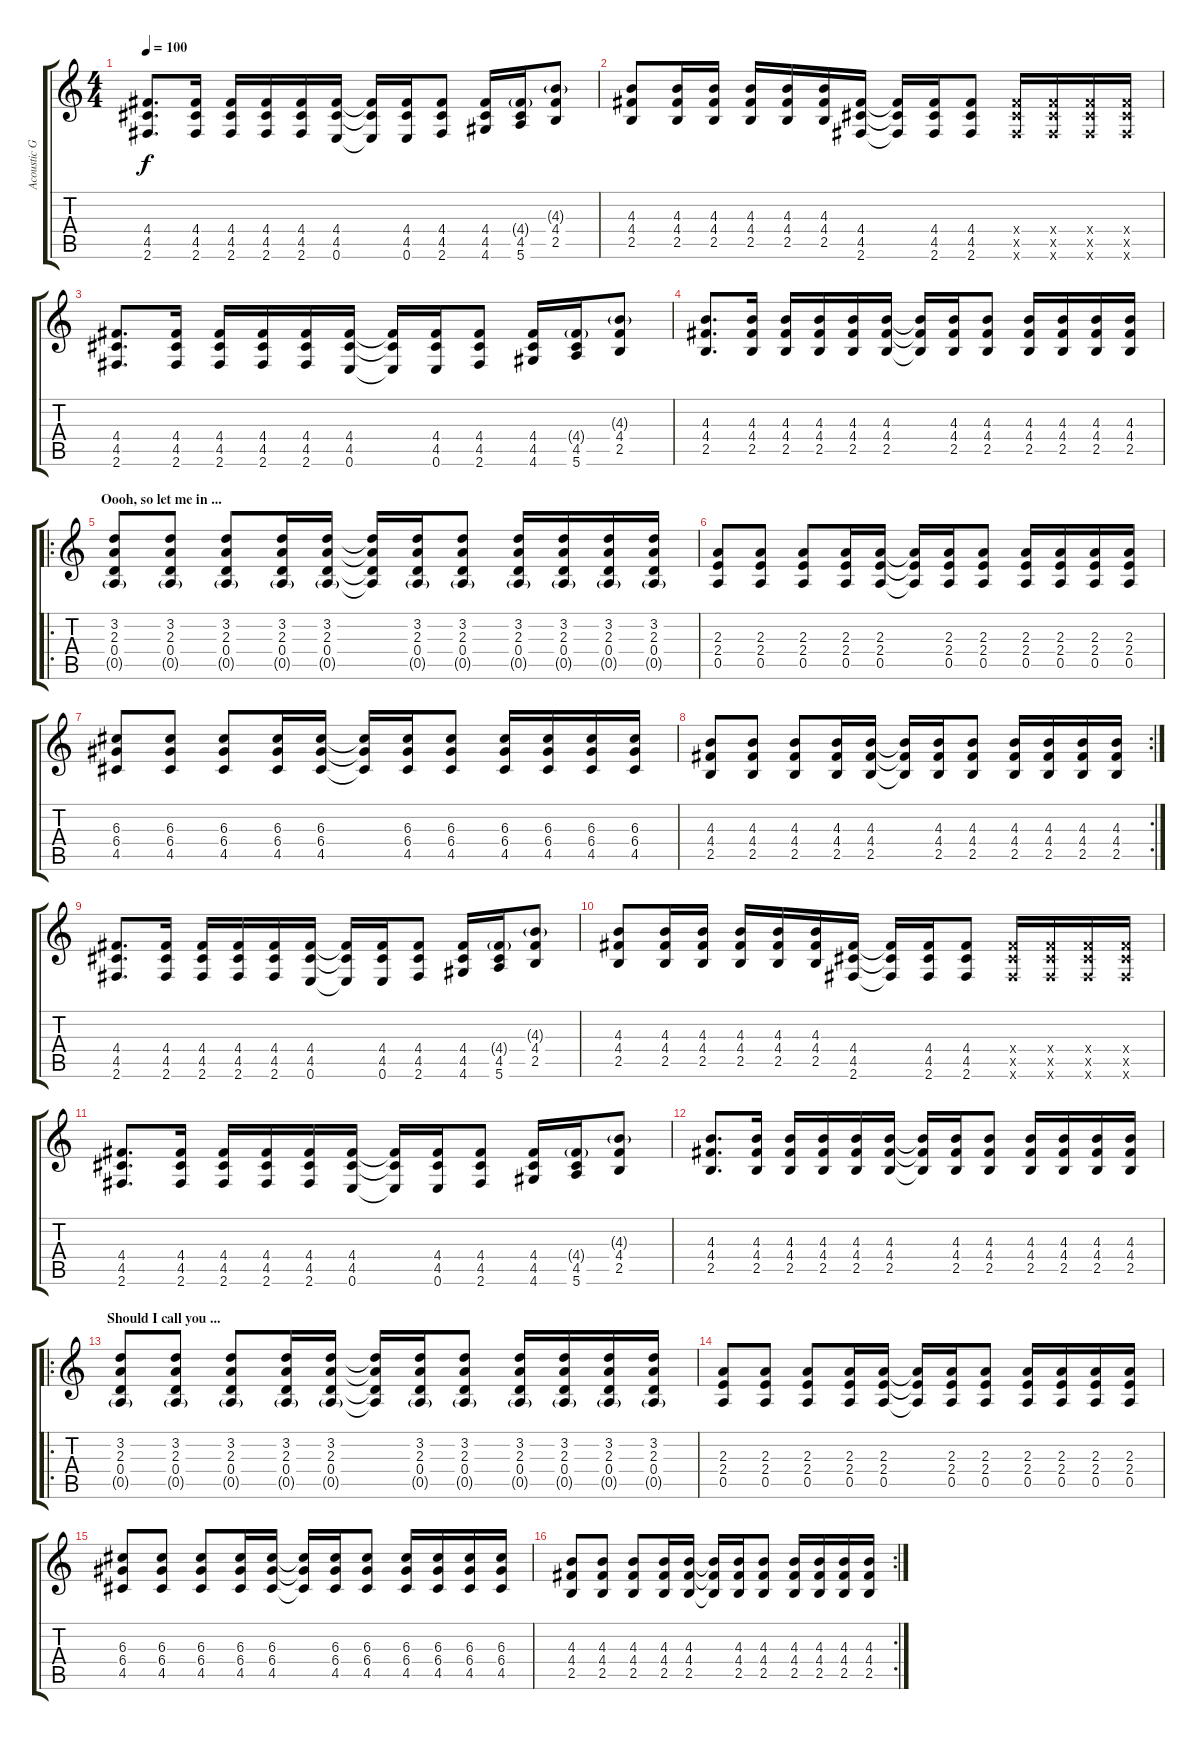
\track ("Acoustic Guitar Rythm" "Acoustic G") {instrument acousticguitarsteel}
\staff {score tabs}
\tuning (E4 B3 G3 D3 A2 E2) {hide}
\ts (4 4)
\tempo 100
\clef g2
\ks c
(4.4 4.5 2.6).8{d dy f} (4.4 4.5 2.6).16 (4.4 4.5 2.6).16 (4.4 4.5 2.6).16 (4.4 4.5 2.6).16 (4.4 4.5 0.6).16 (4.4{t} 4.5{t} 0.6{t}).16 (4.4 4.5 0.6).16 (4.4 4.5 2.6).8 (4.4 4.5 4.6).16 (4.4{g} 4.5 5.6).16 (4.3{g} 4.4 2.5).8 |
(4.3 4.4 2.5).8 (4.3 4.4 2.5).16 (4.3 4.4 2.5).16 (4.3 4.4 2.5).16 (4.3 4.4 2.5).16 (4.3 4.4 2.5).16 (4.4 4.5 2.6).16 (4.4{t} 4.5{t} 2.6{t}).16 (4.4 4.5 2.6).16 (4.4 4.5 2.6).8 (4.4{x} 4.5{x} 2.6{x}).16 (4.4{x} 4.5{x} 2.6{x}).16 (4.4{x} 4.5{x} 2.6{x}).16 (4.4{x} 4.5{x} 2.6{x}).16 |
(4.4 4.5 2.6).8{d} (4.4 4.5 2.6).16 (4.4 4.5 2.6).16 (4.4 4.5 2.6).16 (4.4 4.5 2.6).16 (4.4 4.5 0.6).16 (4.4{t} 4.5{t} 0.6{t}).16 (4.4 4.5 0.6).16 (4.4 4.5 2.6).8 (4.4 4.5 4.6).16 (4.4{g} 4.5 5.6).16 (4.3{g} 4.4 2.5).8 |
(4.3 4.4 2.5).8{d} (4.3 4.4 2.5).16 (4.3 4.4 2.5).16 (4.3 4.4 2.5).16 (4.3 4.4 2.5).16 (4.3 4.4 2.5).16 (4.3{t} 4.4{t} 2.5{t}).16 (4.3 4.4 2.5).16 (4.3 4.4 2.5).8 (4.3 4.4 2.5).16 (4.3 4.4 2.5).16 (4.3 4.4 2.5).16 (4.3 4.4 2.5).16 |
\ro
\section ("" "Oooh, so let me in ...")
(3.2 2.3 0.4 0.5{g}).8 (3.2 2.3 0.4 0.5{g}).8 (3.2 2.3 0.4 0.5{g}).8 (3.2 2.3 0.4 0.5{g}).16 (3.2 2.3 0.4 0.5{g}).16 (3.2{t} 2.3{t} 0.4{t} 0.5{t}).16 (3.2 2.3 0.4 0.5{g}).16 (3.2 2.3 0.4 0.5{g}).8 (3.2 2.3 0.4 0.5{g}).16 (3.2 2.3 0.4 0.5{g}).16 (3.2 2.3 0.4 0.5{g}).16 (3.2 2.3 0.4 0.5{g}).16 |
(2.3 2.4 0.5).8 (2.3 2.4 0.5).8 (2.3 2.4 0.5).8 (2.3 2.4 0.5).16 (2.3 2.4 0.5).16 (2.3{t} 2.4{t} 0.5{t}).16 (2.3 2.4 0.5).16 (2.3 2.4 0.5).8 (2.3 2.4 0.5).16 (2.3 2.4 0.5).16 (2.3 2.4 0.5).16 (2.3 2.4 0.5).16 |
(6.3 6.4 4.5).8 (6.3 6.4 4.5).8 (6.3 6.4 4.5).8 (6.3 6.4 4.5).16 (6.3 6.4 4.5).16 (6.3{t} 6.4{t} 4.5{t}).16 (6.3 6.4 4.5).16 (6.3 6.4 4.5).8 (6.3 6.4 4.5).16 (6.3 6.4 4.5).16 (6.3 6.4 4.5).16 (6.3 6.4 4.5).16 |
\rc 2
(4.3 4.4 2.5).8 (4.3 4.4 2.5).8 (4.3 4.4 2.5).8 (4.3 4.4 2.5).16 (4.3 4.4 2.5).16 (4.3{t} 4.4{t} 2.5{t}).16 (4.3 4.4 2.5).16 (4.3 4.4 2.5).8 (4.3 4.4 2.5).16 (4.3 4.4 2.5).16 (4.3 4.4 2.5).16 (4.3 4.4 2.5).16 |
(4.4 4.5 2.6).8{d} (4.4 4.5 2.6).16 (4.4 4.5 2.6).16 (4.4 4.5 2.6).16 (4.4 4.5 2.6).16 (4.4 4.5 0.6).16 (4.4{t} 4.5{t} 0.6{t}).16 (4.4 4.5 0.6).16 (4.4 4.5 2.6).8 (4.4 4.5 4.6).16 (4.4{g} 4.5 5.6).16 (4.3{g} 4.4 2.5).8 |
(4.3 4.4 2.5).8 (4.3 4.4 2.5).16 (4.3 4.4 2.5).16 (4.3 4.4 2.5).16 (4.3 4.4 2.5).16 (4.3 4.4 2.5).16 (4.4 4.5 2.6).16 (4.4{t} 4.5{t} 2.6{t}).16 (4.4 4.5 2.6).16 (4.4 4.5 2.6).8 (4.4{x} 4.5{x} 2.6{x}).16 (4.4{x} 4.5{x} 2.6{x}).16 (4.4{x} 4.5{x} 2.6{x}).16 (4.4{x} 4.5{x} 2.6{x}).16 |
(4.4 4.5 2.6).8{d} (4.4 4.5 2.6).16 (4.4 4.5 2.6).16 (4.4 4.5 2.6).16 (4.4 4.5 2.6).16 (4.4 4.5 0.6).16 (4.4{t} 4.5{t} 0.6{t}).16 (4.4 4.5 0.6).16 (4.4 4.5 2.6).8 (4.4 4.5 4.6).16 (4.4{g} 4.5 5.6).16 (4.3{g} 4.4 2.5).8 |
(4.3 4.4 2.5).8{d} (4.3 4.4 2.5).16 (4.3 4.4 2.5).16 (4.3 4.4 2.5).16 (4.3 4.4 2.5).16 (4.3 4.4 2.5).16 (4.3{t} 4.4{t} 2.5{t}).16 (4.3 4.4 2.5).16 (4.3 4.4 2.5).8 (4.3 4.4 2.5).16 (4.3 4.4 2.5).16 (4.3 4.4 2.5).16 (4.3 4.4 2.5).16 |
\ro
\section ("" "Should I call you ...")
(3.2 2.3 0.4 0.5{g}).8 (3.2 2.3 0.4 0.5{g}).8 (3.2 2.3 0.4 0.5{g}).8 (3.2 2.3 0.4 0.5{g}).16 (3.2 2.3 0.4 0.5{g}).16 (3.2{t} 2.3{t} 0.4{t} 0.5{t}).16 (3.2 2.3 0.4 0.5{g}).16 (3.2 2.3 0.4 0.5{g}).8 (3.2 2.3 0.4 0.5{g}).16 (3.2 2.3 0.4 0.5{g}).16 (3.2 2.3 0.4 0.5{g}).16 (3.2 2.3 0.4 0.5{g}).16 |
(2.3 2.4 0.5).8 (2.3 2.4 0.5).8 (2.3 2.4 0.5).8 (2.3 2.4 0.5).16 (2.3 2.4 0.5).16 (2.3{t} 2.4{t} 0.5{t}).16 (2.3 2.4 0.5).16 (2.3 2.4 0.5).8 (2.3 2.4 0.5).16 (2.3 2.4 0.5).16 (2.3 2.4 0.5).16 (2.3 2.4 0.5).16 |
(6.3 6.4 4.5).8 (6.3 6.4 4.5).8 (6.3 6.4 4.5).8 (6.3 6.4 4.5).16 (6.3 6.4 4.5).16 (6.3{t} 6.4{t} 4.5{t}).16 (6.3 6.4 4.5).16 (6.3 6.4 4.5).8 (6.3 6.4 4.5).16 (6.3 6.4 4.5).16 (6.3 6.4 4.5).16 (6.3 6.4 4.5).16 |
\rc 2
(4.3 4.4 2.5).8 (4.3 4.4 2.5).8 (4.3 4.4 2.5).8 (4.3 4.4 2.5).16 (4.3 4.4 2.5).16 (4.3{t} 4.4{t} 2.5{t}).16 (4.3 4.4 2.5).16 (4.3 4.4 2.5).8 (4.3 4.4 2.5).16 (4.3 4.4 2.5).16 (4.3 4.4 2.5).16 (4.3 4.4 2.5).16
